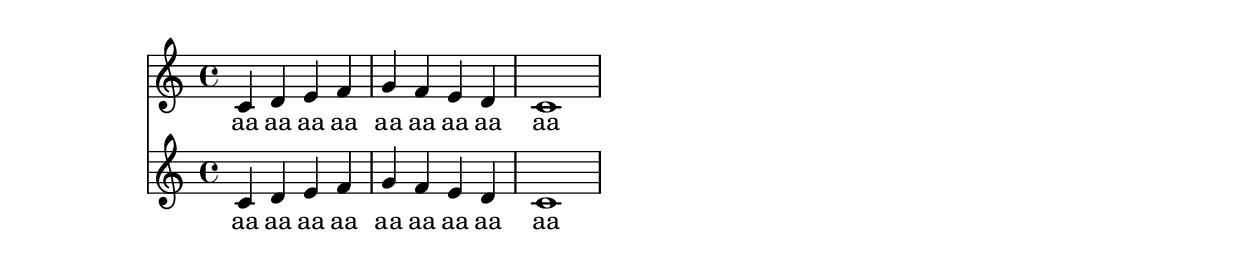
%% Do not edit this file; it is auto-generated from LSR http://lsr.dsi.unimi.it
%% This file is in the public domain.
\version "2.13.1"

\header {
  lsrtags = "text, vocal-music, spacing"

  texidoces = "
Este fragmento de código muestra cómo situar la línea de base de la
letra más cerca del pentagrama.

"
  doctitlees = "Ajuste del especiado vertical de la letra"

  texidocfr = "
Cet extrait illustre la manière de rapprocher la ligne de paroles 
de la portée.

"
  doctitlefr = "Ajustement de l'espacement vertical des paroles"


  texidoc = "
This snippet shows how to bring the lyrics line closer to the staff.

"
  doctitle = "Adjusting lyrics vertical spacing"
} % begin verbatim

% Default layout:
<<
  \new Staff \new Voice = melody \relative c' {
    c4 d e f
    g4 f e d
    c1
  }
  \new Lyrics \lyricsto melody { aa aa aa aa aa aa aa aa aa }

% Reducing the minimum space below the staff and above the lyrics:
  \new Staff \with {
    \override VerticalAxisGroup #'minimum-Y-extent = #'(-1 . 4)
  }
  \new Voice = melody \relative c' {
    c4 d e f
    g4 f e d
    c1
  }
  \new Lyrics \with {
    \override VerticalAxisGroup #'minimum-Y-extent = #'(-1.2 . 1)
  }
  \lyricsto melody { aa aa aa aa aa aa aa aa aa }
>>
